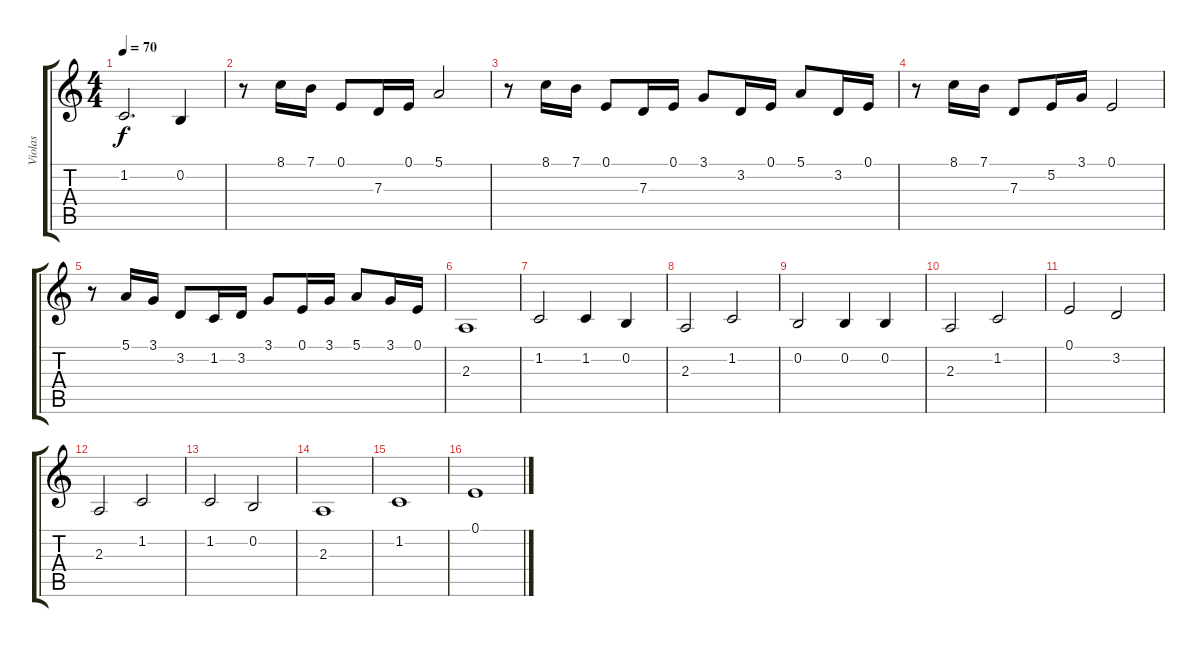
\track ("Violas" "Violas") {instrument stringensemble1}
\staff {score tabs}
\tuning (E4 B3 G3 D3 A2 E2) {hide}
\ts (4 4)
\tempo 70
\clef g2
\ks c
1.2.2{d dy f} 0.2.4 |
r.8 8.1.16 7.1.16 0.1.8 7.3.16 0.1.16 5.1.2 |
r.8 8.1.16 7.1.16 0.1.8 7.3.16 0.1.16 3.1.8 3.2.16 0.1.16 5.1.8 3.2.16 0.1.16 |
r.8 8.1.16 7.1.16 7.3.8 5.2.16 3.1.16 0.1.2 |
r.8 5.1.16 3.1.16 3.2.8 1.2.16 3.2.16 3.1.8 0.1.16 3.1.16 5.1.8 3.1.16 0.1.16 |
2.3.1 |
1.2.2 1.2.4 0.2.4 |
2.3.2 1.2.2 |
0.2.2 0.2.4 0.2.4 |
2.3.2 1.2.2 |
0.1.2 3.2.2 |
2.3.2 1.2.2 |
1.2.2 0.2.2 |
2.3.1 |
1.2.1 |
0.1.1
